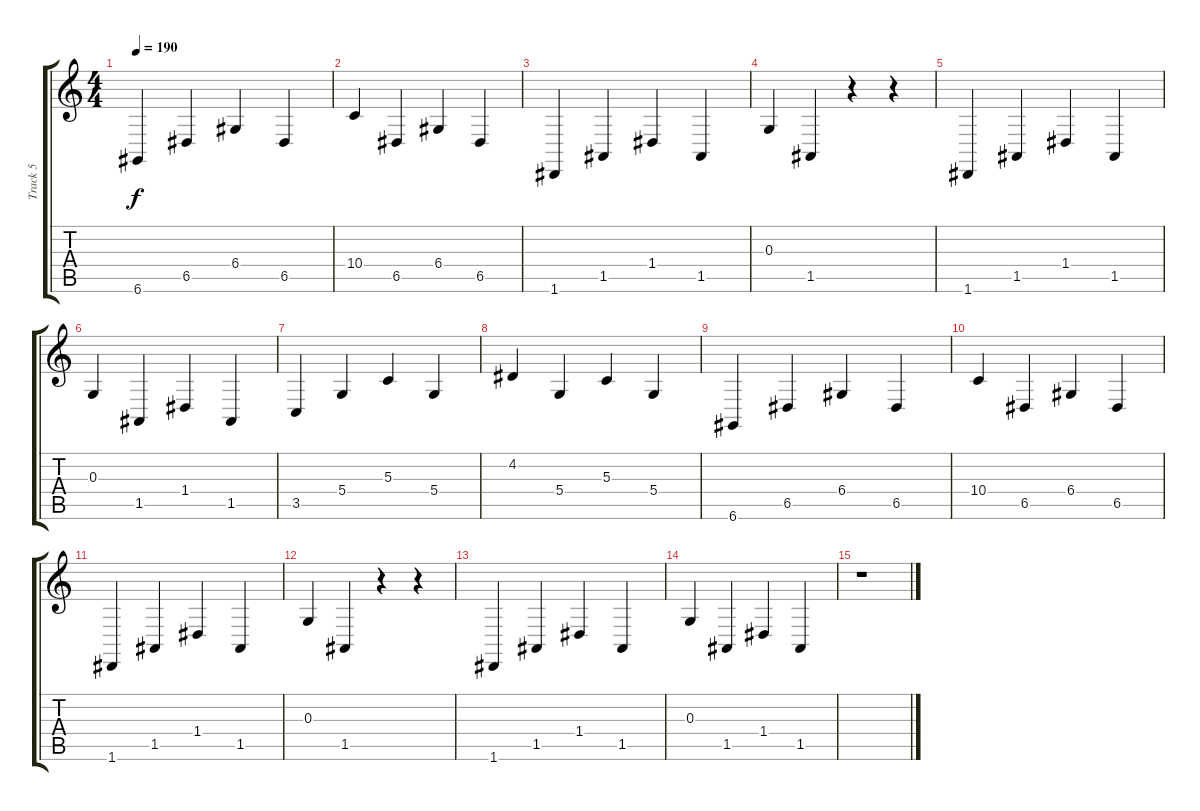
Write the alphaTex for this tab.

\track ("Track 5" "Track 5") {instrument acousticgrandpiano}
\staff {score tabs}
\tuning (E4 B3 G3 D3 A2 D2) {hide}
\ts (4 4)
\tempo 190
\clef g2
\ks c
6.6.4{dy f} 6.5.4 6.4.4 6.5.4 |
10.4.4 6.5.4 6.4.4 6.5.4 |
1.6.4 1.5.4 1.4.4 1.5.4 |
0.3.4 1.5.4 r.4 r.4 |
1.6.4 1.5.4 1.4.4 1.5.4 |
0.3.4 1.5.4 1.4.4 1.5.4 |
3.5.4 5.4.4 5.3.4 5.4.4 |
4.2.4 5.4.4 5.3.4 5.4.4 |
6.6.4 6.5.4 6.4.4 6.5.4 |
10.4.4 6.5.4 6.4.4 6.5.4 |
1.6.4 1.5.4 1.4.4 1.5.4 |
0.3.4 1.5.4 r.4 r.4 |
1.6.4 1.5.4 1.4.4 1.5.4 |
0.3.4 1.5.4 1.4.4 1.5.4 |
r.1
